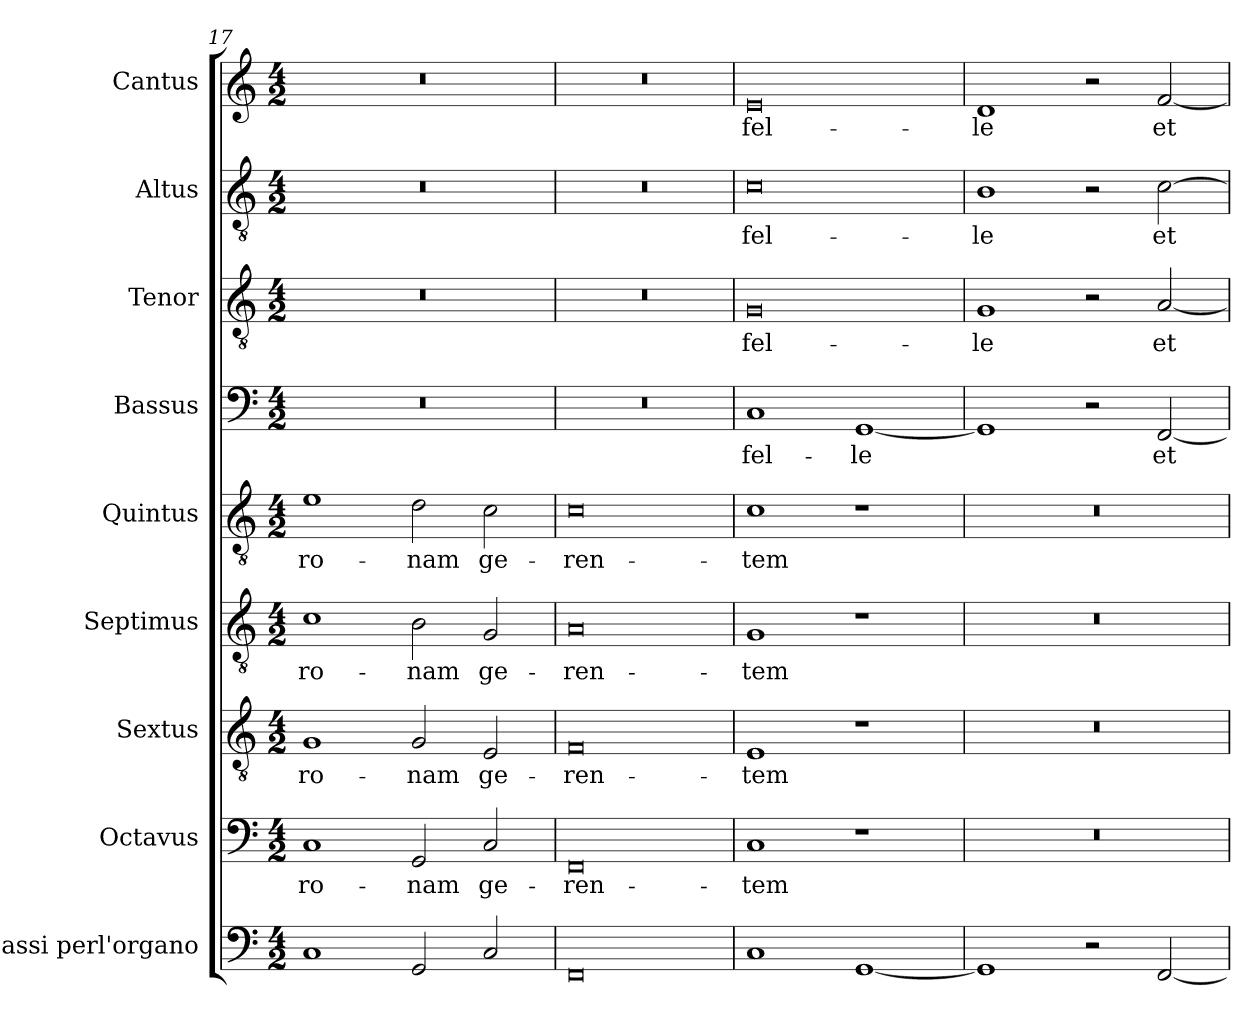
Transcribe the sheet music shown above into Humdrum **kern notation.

**kern	**kern	**text	**kern	**text	**kern	**text	**kern	**text	**kern	**text	**kern	**text	**kern	**text	**kern	**text
*part9	*part8	*part8	*part7	*part7	*part6	*part6	*part5	*part5	*part4	*part4	*part3	*part3	*part2	*part2	*part1	*part1
*staff9	*staff8	*staff8	*staff7	*staff7	*staff6	*staff6	*staff5	*staff5	*staff4	*staff4	*staff3	*staff3	*staff2	*staff2	*staff1	*staff1
*I"Bassi perl'organo	*I"Octavus	*	*I"Sextus	*	*I"Septimus	*	*I"Quintus	*	*I"Bassus	*	*I"Tenor	*	*I"Altus	*	*I"Cantus	*
*	*	*	*	*	*	*	*	*	*I'B.	*	*I'T.	*	*I'A.	*	*I'C.	*
*clefF4	*clefF4	*	*clefGv2	*	*clefGv2	*	*clefGv2	*	*clefF4	*	*clefGv2	*	*clefGv2	*	*clefG2	*
*	*	*	*ITrd7c12	*	*ITrd7c12	*	*ITrd7c12	*	*	*	*ITrd7c12	*	*ITrd7c12	*	*	*
*k[]	*k[]	*	*k[]	*	*k[]	*	*k[]	*	*k[]	*	*k[]	*	*k[]	*	*k[]	*
*a:	*a:	*	*a:	*	*a:	*	*a:	*	*a:	*	*a:	*	*a:	*	*a:	*
*M4/2	*M4/2	*	*M4/2	*	*M4/2	*	*M4/2	*	*M4/2	*	*M4/2	*	*M4/2	*	*M4/2	*
=17	=17	=17	=17	=17	=17	=17	=17	=17	=17	=17	=17	=17	=17	=17	=17	=17
!	!	!LO:LY:b	!	!LO:LY:b	!	!LO:LY:b	!	!LO:LY:b	!LO:N:vis=1	!	!LO:N:vis=1	!	!LO:N:vis=1	!	!LO:N:vis=1	!
1C	1C	-ro-	1GG	-ro-	1C	-ro-	1E	-ro-	0r	.	0r	.	0r	.	0r	.
!	!	!LO:LY:b	!	!LO:LY:b	!	!LO:LY:b	!	!LO:LY:b	!	!	!	!	!	!	!	!
2GG/	2GG/	-nam	2GG/	-nam	2BB\	-nam	2D\	-nam	.	.	.	.	.	.	.	.
!	!	!LO:LY:b	!	!LO:LY:b	!	!LO:LY:b	!	!LO:LY:b	!	!	!	!	!	!	!	!
2C/	2C/	ge-	2EE/	ge-	2GG/	ge-	2C\	ge-	.	.	.	.	.	.	.	.
=18	=18	=18	=18	=18	=18	=18	=18	=18	=18	=18	=18	=18	=18	=18	=18	=18
!	!	!LO:LY:b	!	!LO:LY:b	!	!LO:LY:b	!	!LO:LY:b	!LO:N:vis=1	!	!LO:N:vis=1	!	!LO:N:vis=1	!	!LO:N:vis=1	!
0FF	0FF	-ren-	0FF	-ren-	0AA	-ren-	0C	-ren-	0r	.	0r	.	0r	.	0r	.
=19	=19	=19	=19	=19	=19	=19	=19	=19	=19	=19	=19	=19	=19	=19	=19	=19
!	!	!LO:LY:b	!	!LO:LY:b	!	!LO:LY:b	!	!LO:LY:b	!	!LO:LY:b	!	!LO:LY:b	!	!LO:LY:b	!	!LO:LY:b
1C	1C	-tem	1EE	-tem	1GG	-tem	1C	-tem	1C	fel-	0GG	fel-	0C	fel-	0e	fel-
!	!	!	!	!	!	!	!	!	!	!LO:LY:b	!	!	!	!	!	!
[<1GG	1r	.	1r	.	1r	.	1r	.	[<1GG	-le	.	.	.	.	.	.
=20	=20	=20	=20	=20	=20	=20	=20	=20	=20	=20	=20	=20	=20	=20	=20	=20
!	!LO:N:vis=1	!	!LO:N:vis=1	!	!LO:N:vis=1	!	!LO:N:vis=1	!	!	!	!	!LO:LY:b	!	!LO:LY:b	!	!LO:LY:b
1GG]	0r	.	0r	.	0r	.	0r	.	1GG]	.	1GG	-le	1BB	-le	1d	-le
2r	.	.	.	.	.	.	.	.	2r	.	2r	.	2r	.	2r	.
!	!	!	!	!	!	!	!	!	!	!LO:LY:b	!	!LO:LY:b	!	!LO:LY:b	!	!LO:LY:b
[<2FF/	.	.	.	.	.	.	.	.	[<2FF/	et	[<2AA/	et	[>2C\	et	[<2f/	et
=	=	=	=	=	=	=	=	=	=	=	=	=	=	=	=	=
*-	*-	*-	*-	*-	*-	*-	*-	*-	*-	*-	*-	*-	*-	*-	*-	*-
